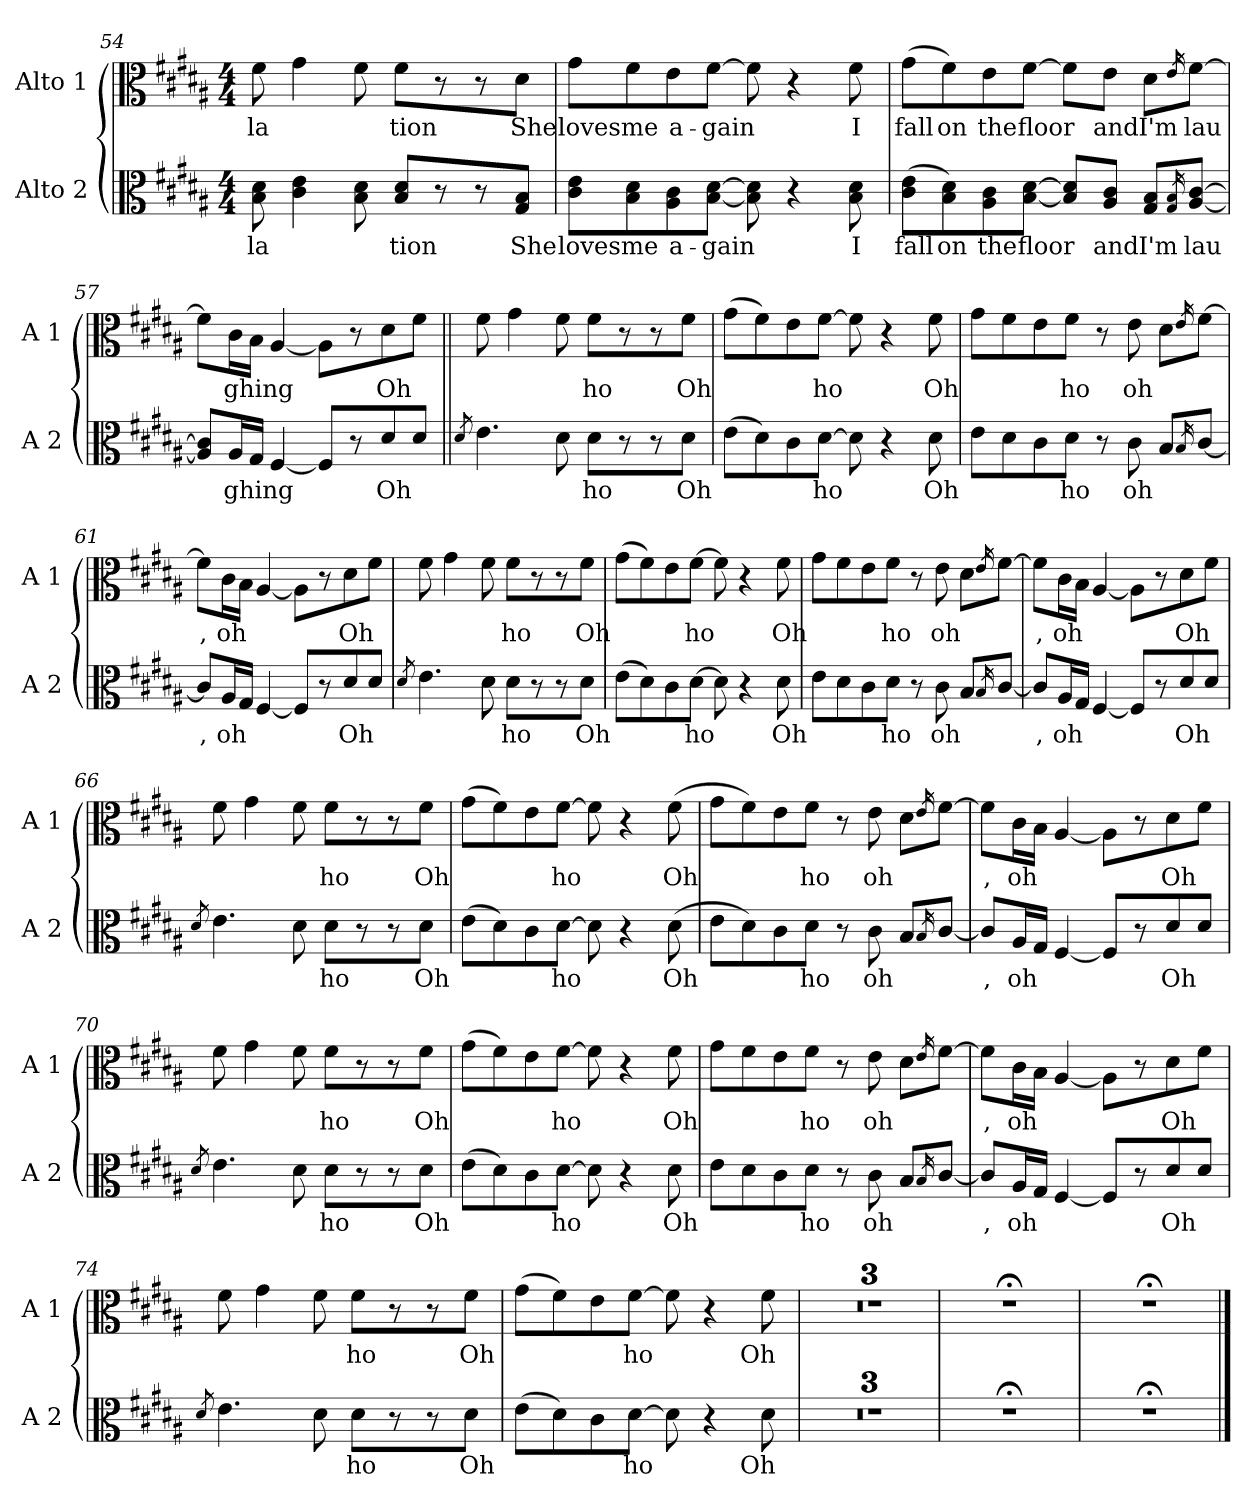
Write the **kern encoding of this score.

**kern	**text	**kern	**text
*part2	*part2	*part1	*part1
*staff2	*staff2	*staff1	*staff1
*I"Alto 2	*	*I"Alto 1	*
*I'A 2	*	*I'A 1	*
*clefC3	*	*clefC3	*
*k[f#c#g#d#a#]	*	*k[f#c#g#d#a#]	*
*B:	*	*B:	*
*M4/4	*	*M4/4	*
=54	=54	=54	=54
!	!LO:LY:b	!	!LO:LY:b
8B\ 8d#\	-la	8f#\	-la
4c#\ 4e\	.	4g#\	.
8B\ 8d#\	.	8f#\	.
!	!LO:LY:b	!	!LO:LY:b
8B/ 8d#/L	tion	8f#\L	tion
8r	.	8r	.
8r	.	8r	.
!	!LO:LY:b	!	!LO:LY:b
8G#/ 8B/J	She	8d#\J	She
=55	=55	=55	=55
!	!LO:LY:b	!	!LO:LY:b
8c#\ 8e\L	loves	8g#\L	loves
!	!LO:LY:b	!	!LO:LY:b
8B\ 8d#\	me	8f#\	me
!	!LO:LY:b	!	!LO:LY:b
8A#\ 8c#\	a-	8e\	a-
!	!LO:LY:b	!	!LO:LY:b
[8B\ [8d#\J	-gain	[8f#\J	-gain
8B\] 8d#\]	.	8f#\]	.
4r	.	4r	.
!	!LO:LY:b	!	!LO:LY:b
8B\ 8d#\	I	8f#\	I
=56	=56	=56	=56
!	!LO:LY:b	!	!LO:LY:b
(>8c#\ 8e\L	fall	(>8g#\L	fall
!	!LO:LY:b	!	!LO:LY:b
8B\ 8d#\)	on	8f#\)	on
!	!LO:LY:b	!	!LO:LY:b
8A#\ 8c#\	the	8e\	the
!	!LO:LY:b	!	!LO:LY:b
[8B\ [8d#\J	floor	[8f#\J	floor
8B/] 8d#/]L	.	8f#\L]	.
!	!LO:LY:b	!	!LO:LY:b
8A#/ 8c#/J	and	8e\J	and
!	!LO:LY:b	!	!LO:LY:b
8G#/ 8B/L	I'm	8d#\L	I'm
16qG#/ 16qB/	.	16qe/	.
!	!LO:LY:b	!	!LO:LY:b
[8A#/ [8c#/J	lau	[8f#\J	lau
=57	=57	=57	=57
8A#/] 8c#/]L	.	8f#\L]	.
!	!LO:LY:b	!	!LO:LY:b
16A#/L	ghing	16c#\L	ghing
16G#/JJ	.	16B\JJ	.
[4F#/	.	[4A#/	.
8F#/L]	.	8A#\L]	.
8r	.	8r	.
!	!LO:LY:b	!	!LO:LY:b
8d#/	Oh	8d#\	Oh
8d#/J	.	8f#\J	.
=58||	=58||	=58||	=58||
8qd#/	.	.	.
4.e\	.	8f#\	.
.	.	4g#\	.
8d#\	.	8f#\	.
!	!LO:LY:b	!	!LO:LY:b
8d#\L	ho	8f#\L	ho
8r	.	8r	.
8r	.	8r	.
!	!LO:LY:b	!	!LO:LY:b
8d#\J	Oh	8f#\J	Oh
=59	=59	=59	=59
(>8e\L	.	(>8g#\L	.
8d#\)	.	8f#\)	.
8c#\	.	8e\	.
!	!LO:LY:b	!	!LO:LY:b
[8d#\J	ho	[8f#\J	ho
8d#\]	.	8f#\]	.
4r	.	4r	.
!	!LO:LY:b	!	!LO:LY:b
8d#\	Oh	8f#\	Oh
=60	=60	=60	=60
8e\L	.	8g#\L	.
8d#\	.	8f#\	.
8c#\	.	8e\	.
!	!LO:LY:b	!	!LO:LY:b
8d#\J	ho	8f#\J	ho
8r	.	8r	.
!	!LO:LY:b	!	!LO:LY:b
8c#\	oh	8e\	oh
8B/L	.	8d#\L	.
16qB/	.	16qe/	.
[8c#/J	.	[8f#\J	.
=61	=61	=61	=61
!	!LO:LY:b	!	!LO:LY:b
8c#/L]	,	8f#\L]	,
!	!LO:LY:b	!	!LO:LY:b
16A#/L	oh	16c#\L	oh
16G#/JJ	.	16B\JJ	.
[4F#/	.	[4A#/	.
8F#/L]	.	8A#\L]	.
8r	.	8r	.
!	!LO:LY:b	!	!LO:LY:b
8d#/	Oh	8d#\	Oh
8d#/J	.	8f#\J	.
=62	=62	=62	=62
8qd#/	.	.	.
4.e\	.	8f#\	.
.	.	4g#\	.
8d#\	.	8f#\	.
!	!LO:LY:b	!	!LO:LY:b
8d#\L	ho	8f#\L	ho
8r	.	8r	.
8r	.	8r	.
!	!LO:LY:b	!	!LO:LY:b
8d#\J	Oh	8f#\J	Oh
=63	=63	=63	=63
(>8e\L	.	(>8g#\L	.
8d#\)	.	8f#\)	.
8c#\	.	8e\	.
!	!LO:LY:b	!	!LO:LY:b
[8d#\J	ho	[8f#\J	ho
8d#\]	.	8f#\]	.
4r	.	4r	.
!	!LO:LY:b	!	!LO:LY:b
8d#\	Oh	8f#\	Oh
=64	=64	=64	=64
8e\L	.	8g#\L	.
8d#\	.	8f#\	.
8c#\	.	8e\	.
!	!LO:LY:b	!	!LO:LY:b
8d#\J	ho	8f#\J	ho
8r	.	8r	.
!	!LO:LY:b	!	!LO:LY:b
8c#\	oh	8e\	oh
8B/L	.	8d#\L	.
16qB/	.	16qe/	.
[8c#/J	.	[8f#\J	.
=65	=65	=65	=65
!	!LO:LY:b	!	!LO:LY:b
8c#/L]	,	8f#\L]	,
!	!LO:LY:b	!	!LO:LY:b
16A#/L	oh	16c#\L	oh
16G#/JJ	.	16B\JJ	.
[4F#/	.	[4A#/	.
8F#/L]	.	8A#\L]	.
8r	.	8r	.
!	!LO:LY:b	!	!LO:LY:b
8d#/	Oh	8d#\	Oh
8d#/J	.	8f#\J	.
=66	=66	=66	=66
8qd#/	.	.	.
4.e\	.	8f#\	.
.	.	4g#\	.
8d#\	.	8f#\	.
!	!LO:LY:b	!	!LO:LY:b
8d#\L	ho	8f#\L	ho
8r	.	8r	.
8r	.	8r	.
!	!LO:LY:b	!	!LO:LY:b
8d#\J	Oh	8f#\J	Oh
=67	=67	=67	=67
(>8e\L	.	(>8g#\L	.
8d#\)	.	8f#\)	.
8c#\	.	8e\	.
!	!LO:LY:b	!	!LO:LY:b
[8d#\J	ho	[8f#\J	ho
8d#\]	.	8f#\]	.
4r	.	4r	.
!	!LO:LY:b	!	!LO:LY:b
(>8d#\	Oh	(>8f#\	Oh
=68	=68	=68	=68
8e\L	.	8g#\L	.
8d#\)	.	8f#\)	.
8c#\	.	8e\	.
!	!LO:LY:b	!	!LO:LY:b
8d#\J	ho	8f#\J	ho
8r	.	8r	.
!	!LO:LY:b	!	!LO:LY:b
8c#\	oh	8e\	oh
8B/L	.	8d#\L	.
16qB/	.	16qe/	.
[8c#/J	.	[8f#\J	.
=69	=69	=69	=69
!	!LO:LY:b	!	!LO:LY:b
8c#/L]	,	8f#\L]	,
!	!LO:LY:b	!	!LO:LY:b
16A#/L	oh	16c#\L	oh
16G#/JJ	.	16B\JJ	.
[4F#/	.	[4A#/	.
8F#/L]	.	8A#\L]	.
8r	.	8r	.
!	!LO:LY:b	!	!LO:LY:b
8d#/	Oh	8d#\	Oh
8d#/J	.	8f#\J	.
=70	=70	=70	=70
8qd#/	.	.	.
4.e\	.	8f#\	.
.	.	4g#\	.
8d#\	.	8f#\	.
!	!LO:LY:b	!	!LO:LY:b
8d#\L	ho	8f#\L	ho
8r	.	8r	.
8r	.	8r	.
!	!LO:LY:b	!	!LO:LY:b
8d#\J	Oh	8f#\J	Oh
=71	=71	=71	=71
(>8e\L	.	(>8g#\L	.
8d#\)	.	8f#\)	.
8c#\	.	8e\	.
!	!LO:LY:b	!	!LO:LY:b
[8d#\J	ho	[8f#\J	ho
8d#\]	.	8f#\]	.
4r	.	4r	.
!	!LO:LY:b	!	!LO:LY:b
8d#\	Oh	8f#\	Oh
=72	=72	=72	=72
8e\L	.	8g#\L	.
8d#\	.	8f#\	.
8c#\	.	8e\	.
!	!LO:LY:b	!	!LO:LY:b
8d#\J	ho	8f#\J	ho
8r	.	8r	.
!	!LO:LY:b	!	!LO:LY:b
8c#\	oh	8e\	oh
8B/L	.	8d#\L	.
16qB/	.	16qe/	.
[8c#/J	.	[8f#\J	.
=73	=73	=73	=73
!	!LO:LY:b	!	!LO:LY:b
8c#/L]	,	8f#\L]	,
!	!LO:LY:b	!	!LO:LY:b
16A#/L	oh	16c#\L	oh
16G#/JJ	.	16B\JJ	.
[4F#/	.	[4A#/	.
8F#/L]	.	8A#\L]	.
8r	.	8r	.
!	!LO:LY:b	!	!LO:LY:b
8d#/	Oh	8d#\	Oh
8d#/J	.	8f#\J	.
=74	=74	=74	=74
8qd#/	.	.	.
4.e\	.	8f#\	.
.	.	4g#\	.
8d#\	.	8f#\	.
!	!LO:LY:b	!	!LO:LY:b
8d#\L	ho	8f#\L	ho
8r	.	8r	.
8r	.	8r	.
!	!LO:LY:b	!	!LO:LY:b
8d#\J	Oh	8f#\J	Oh
=75	=75	=75	=75
(>8e\L	.	(>8g#\L	.
8d#\)	.	8f#\)	.
8c#\	.	8e\	.
!	!LO:LY:b	!	!LO:LY:b
[8d#\J	ho	[8f#\J	ho
8d#\]	.	8f#\]	.
4r	.	4r	.
!	!LO:LY:b	!	!LO:LY:b
8d#\	Oh	8f#\	Oh
=76	=76	=76	=76
1r	.	1r	.
=77	=77	=77	=77
1r	.	1r	.
=78	=78	=78	=78
1r	.	1r	.
=78X1	=78X1	=78X1	=78X1
1r;<	.	1r;<	.
=78X2	=78X2	=78X2	=78X2
1r;<	.	1r;<	.
==	==	==	==
*-	*-	*-	*-
